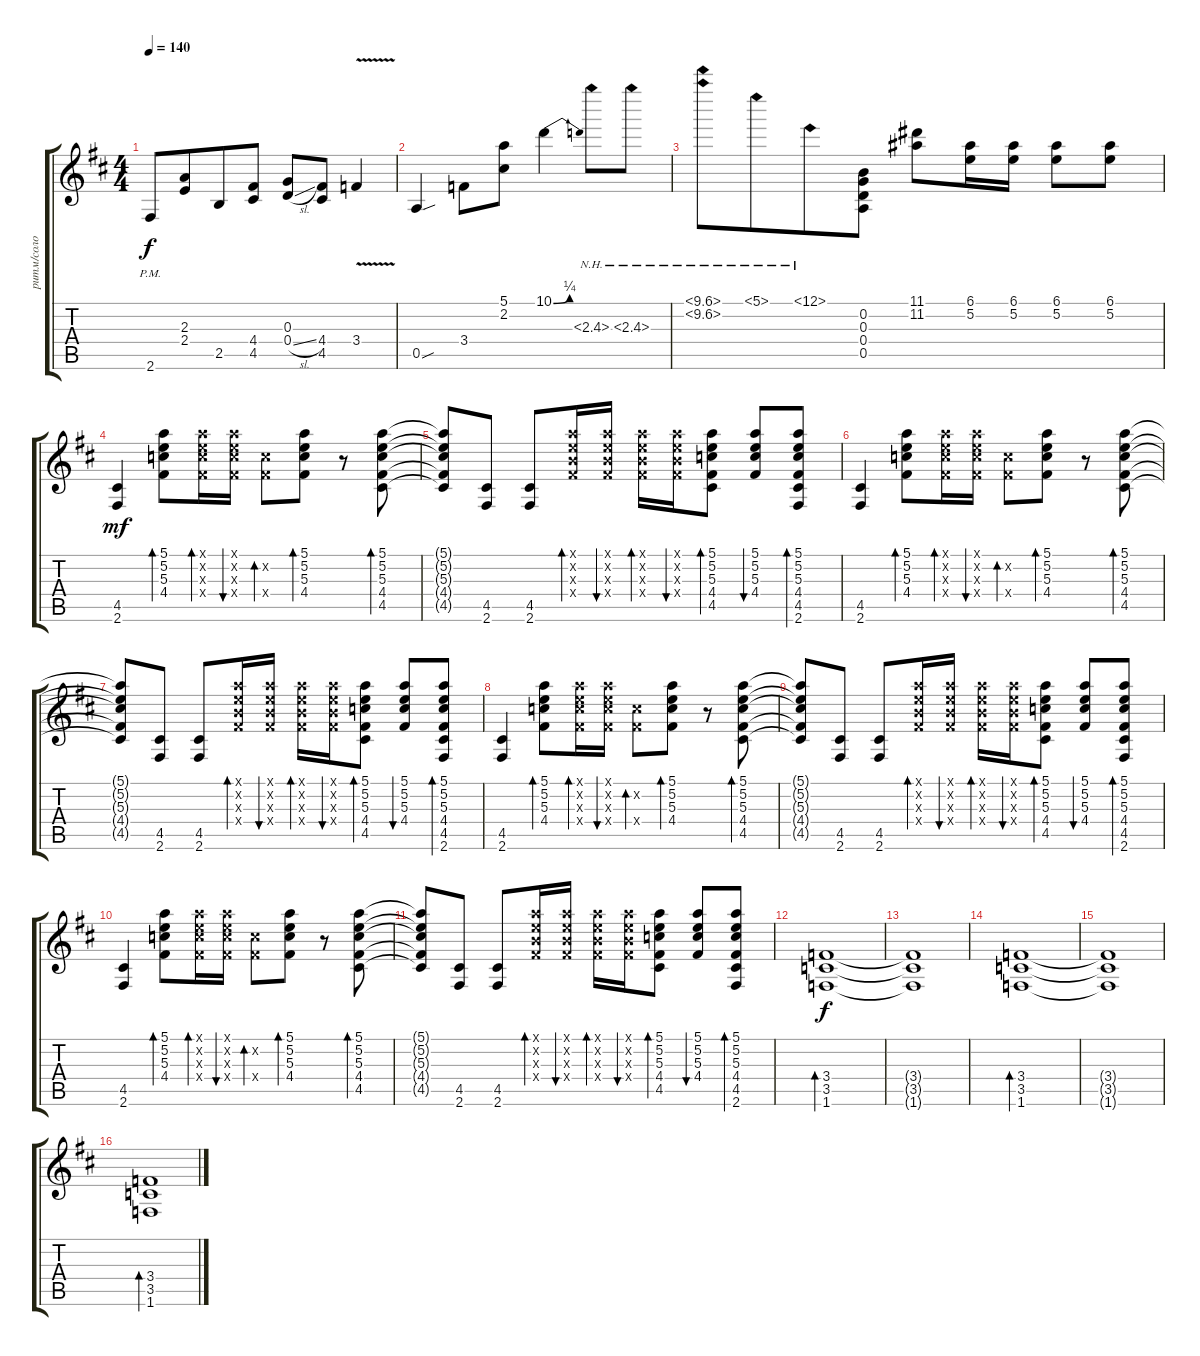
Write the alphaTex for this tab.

\track ("ритм/соло" "ритм/соло") {instrument acousticguitarsteel}
\staff {score tabs}
\tuning (E4 B3 G3 D3 A2 E2) {hide}
\ts (4 4)
\tempo 140
\clef g2
\ks bminor
2.6{pm}.8{dy f} (2.3 2.4).8{beam merge} 2.5.8 (4.4 4.5).8 (0.3 0.4{sl}).8 (4.4 4.5).8 3.4{v}.4 |
0.5{sou}.4 3.4.8 (5.1 2.2).8 10.1{be (bend 0 0 60 1)}.4 2.3{nh}.8 2.3{nh}.8 |
(10.1{nh} 10.2{nh}).8 5.1{nh}.8{beam merge} 0.1{nh}.8 (0.2 0.3 0.4 0.5).8 (11.1 11.2).8 (6.1 5.2).16 (6.1 5.2).16 (6.1 5.2).8 (6.1 5.2).8 |
(4.5 2.6).4{dy mf} (5.1 5.2 5.3 4.4).8{bd 60} (5.1{x} 5.2{x} 5.3{x} 4.4{x}).16{bd 60} (5.1{x} 5.2{x} 5.3{x} 4.4{x}).16{bu 60} (1.2{x} 4.4{x}).8{bd 60} (5.1 5.2 5.3 4.4).8{bd 60} r.8 (5.1 5.2 5.3 4.4 4.5).8{bd 60} |
(5.1{t} 5.2{t} 5.3{t} 4.4{t} 4.5{t}).8 (4.5 2.6).8 (4.5 2.6).8 (5.1{x} 5.2{x} 4.3{x} 4.4{x}).16{bd 60} (5.1{x} 5.2{x} 4.3{x} 4.4{x}).16{bu 60} (5.1{x} 5.2{x} 4.3{x} 4.4{x}).16{bd 60} (5.1{x} 5.2{x} 4.3{x} 4.4{x}).16{bu 60} (5.1 5.2 5.3 4.4 4.5).8{bd 60} (5.1 5.2 5.3 4.4).8{bu 60} (5.1 5.2 5.3 4.4 4.5 2.6).8{bd 60} |
(4.5 2.6).4 (5.1 5.2 5.3 4.4).8{bd 60} (5.1{x} 5.2{x} 5.3{x} 4.4{x}).16{bd 60} (5.1{x} 5.2{x} 5.3{x} 4.4{x}).16{bu 60} (1.2{x} 4.4{x}).8{bd 60} (5.1 5.2 5.3 4.4).8{bd 60} r.8 (5.1 5.2 5.3 4.4 4.5).8{bd 60} |
(5.1{t} 5.2{t} 5.3{t} 4.4{t} 4.5{t}).8 (4.5 2.6).8 (4.5 2.6).8 (5.1{x} 5.2{x} 4.3{x} 4.4{x}).16{bd 60} (5.1{x} 5.2{x} 4.3{x} 4.4{x}).16{bu 60} (5.1{x} 5.2{x} 4.3{x} 4.4{x}).16{bd 60} (5.1{x} 5.2{x} 4.3{x} 4.4{x}).16{bu 60} (5.1 5.2 5.3 4.4 4.5).8{bd 60} (5.1 5.2 5.3 4.4).8{bu 60} (5.1 5.2 5.3 4.4 4.5 2.6).8{bd 60} |
(4.5 2.6).4 (5.1 5.2 5.3 4.4).8{bd 60} (5.1{x} 5.2{x} 5.3{x} 4.4{x}).16{bd 60} (5.1{x} 5.2{x} 5.3{x} 4.4{x}).16{bu 60} (1.2{x} 4.4{x}).8{bd 60} (5.1 5.2 5.3 4.4).8{bd 60} r.8 (5.1 5.2 5.3 4.4 4.5).8{bd 60} |
(5.1{t} 5.2{t} 5.3{t} 4.4{t} 4.5{t}).8 (4.5 2.6).8 (4.5 2.6).8 (5.1{x} 5.2{x} 4.3{x} 4.4{x}).16{bd 60} (5.1{x} 5.2{x} 4.3{x} 4.4{x}).16{bu 60} (5.1{x} 5.2{x} 4.3{x} 4.4{x}).16{bd 60} (5.1{x} 5.2{x} 4.3{x} 4.4{x}).16{bu 60} (5.1 5.2 5.3 4.4 4.5).8{bd 60} (5.1 5.2 5.3 4.4).8{bu 60} (5.1 5.2 5.3 4.4 4.5 2.6).8{bd 60} |
(4.5 2.6).4 (5.1 5.2 5.3 4.4).8{bd 60} (5.1{x} 5.2{x} 5.3{x} 4.4{x}).16{bd 60} (5.1{x} 5.2{x} 5.3{x} 4.4{x}).16{bu 60} (1.2{x} 4.4{x}).8{bd 60} (5.1 5.2 5.3 4.4).8{bd 60} r.8 (5.1 5.2 5.3 4.4 4.5).8{bd 60} |
(5.1{t} 5.2{t} 5.3{t} 4.4{t} 4.5{t}).8 (4.5 2.6).8 (4.5 2.6).8 (5.1{x} 5.2{x} 4.3{x} 4.4{x}).16{bd 60} (5.1{x} 5.2{x} 4.3{x} 4.4{x}).16{bu 60} (5.1{x} 5.2{x} 4.3{x} 4.4{x}).16{bd 60} (5.1{x} 5.2{x} 4.3{x} 4.4{x}).16{bu 60} (5.1 5.2 5.3 4.4 4.5).8{bd 60} (5.1 5.2 5.3 4.4).8{bu 60} (5.1 5.2 5.3 4.4 4.5 2.6).8{bd 60} |
(3.4 3.5 1.6).1{bd 60 dy f} |
(3.4{t} 3.5{t} 1.6{t}).1 |
(3.4 3.5 1.6).1{bd 60} |
(3.4{t} 3.5{t} 1.6{t}).1 |
(3.4 3.5 1.6).1{bd 60}
